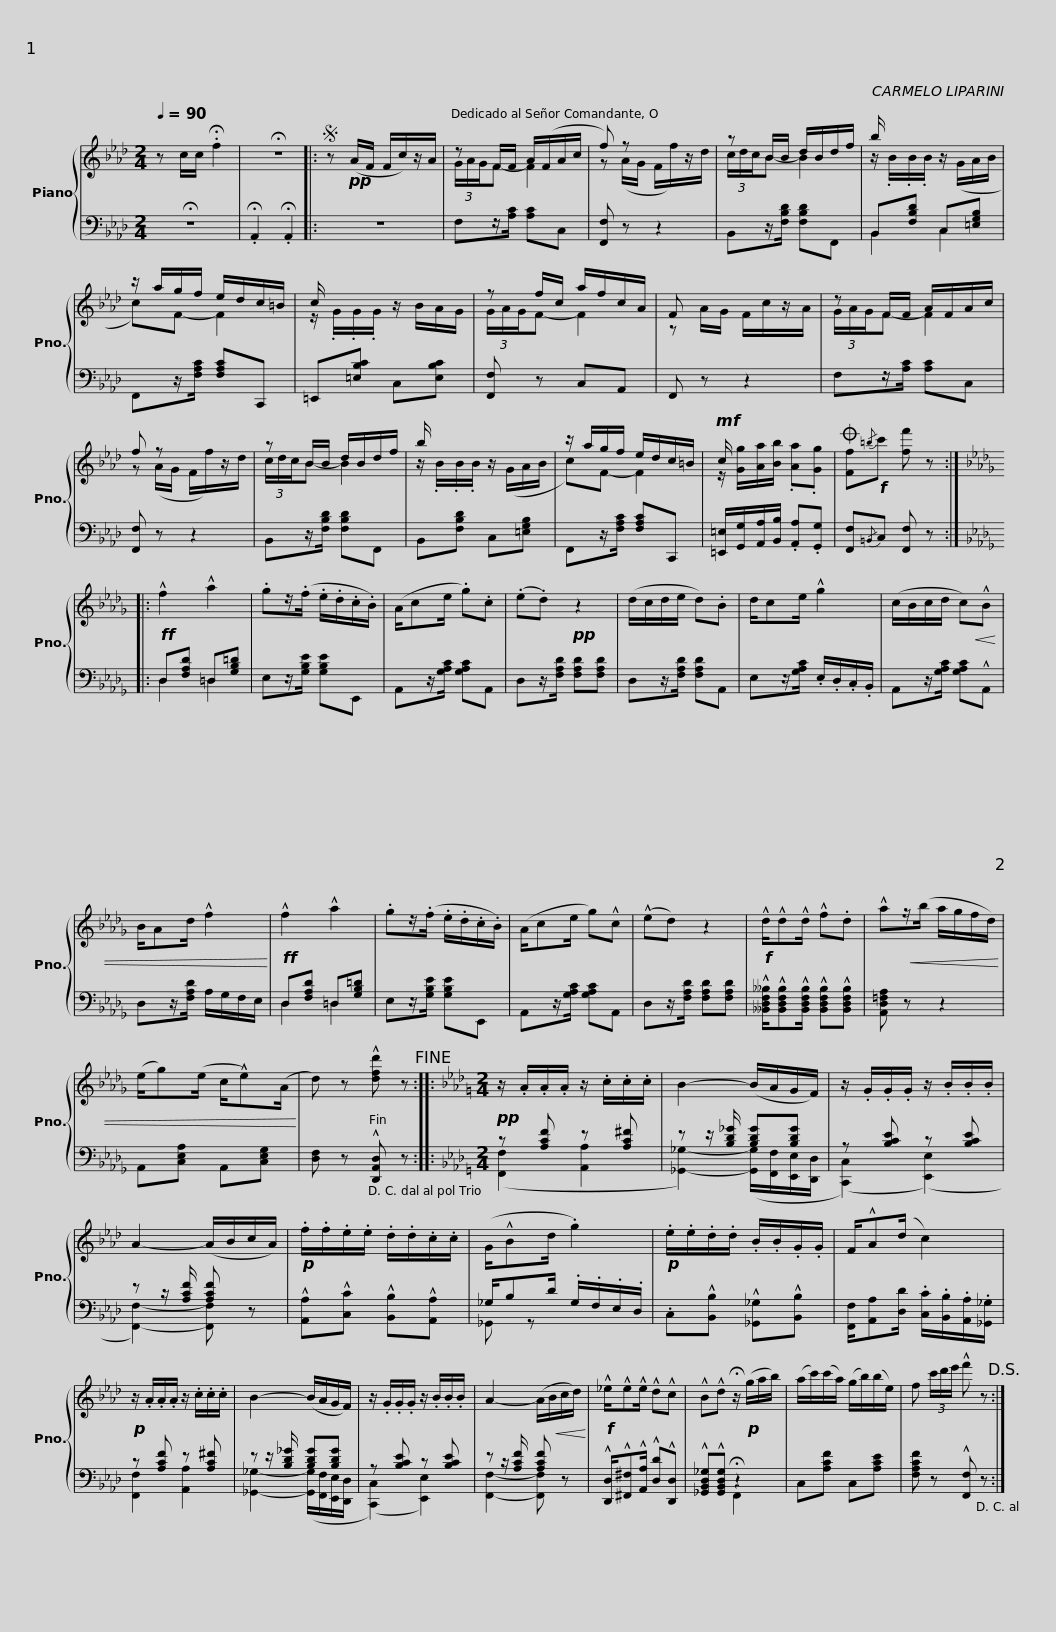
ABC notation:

X:1
%%score { ( 1 3 ) | ( 2 4 ) }
L:1/8
Q:1/4=90
M:2/4
I:linebreak $
K:Ab
V:1 treble
V:3 treble
V:2 bass
V:4 bass
V:1
 z c/c/ .!fermata!f2 | !fermata!z4 |:S z!pp! (A/F/ F/c/)z/A/ | z F/F/ A/(F/A/c/ | f) z x2 | %5
 z B/B/ d/B/d/f/ |$ b/ x7/2 | z/ a/g/f/ e/d/c/=B/ | c/ x7/2 | z f/c/ a/f/c/A/ | %10
 F x3 | z F/F/ A/F/A/c/ |$ f z x2 | z B/B/ d/B/d/f/ | b/ x7/2 | %15
 z/ a/g/f/ e/d/c/=B/ |!mf! c/ x7/2 |O [Ff]!f!{/=b}c' [ff'] z ::$[K:Db]!ff! !^!f2 !^!a2 | .gz/(.f/ .e/.d/.c/.B/) | %20
 (A/ce/ .g).c | (.e.d)!pp! z2 | (d/c/d/e/ d).B |$ d/ce/ !^!g2 | (c/B/c/d/ c)!<(!!^!B | %25
 B/Ad/ !^!f2!<)! |!ff! !^!f2 !^!a2 | .gz/(.f/ .e/.d/.c/.B/) | (A/ce/ g)!^!c |$ (!^!ed) z2 | %30
!f! !^!d/!^!d!^!d/ !^!f.d | !^!a!<(!z/(b/ a/g/f/d/) | (e/g)(e/ c/!^!e)(A/!<)! | d) z !^![dfd'] z!fine! ::$[K:Ab][M:2/4]!pp! z/ .A/.A/.A/ z/ .c/.c/.c/ | %35
 B2- (B/A/G/F/) | z/ .G/.G/.G/ z/ .B/.B/.B/ | A2- (A/B/c/A/) |!p! .f/.f/.e/.e/ .d/.d/.c/.c/ |$ (G/!^!Bd/ .g2) | %40
!p! .e/.e/.d/.d/ .B/.B/.G/.G/ | F/!^!A(d/ c2) |!p! z/ .A/.A/.A/ z/ .c/.c/.c/ | B2- (B/A/G/F/) |$ z/ .G/.G/.G/ z/ .B/.B/.B/ | %45
 A2- (A/!<(!B/c/d/)!<)! |!f! !^!_e/!^!e!^!e/ !^!d!^!c | !^!B!^!d !fermata!z/!p! (g/a/b/) | (a/c'/)(c'/a/) (g/b/)(b/e/) | f (3c'/d'/e'/ !^!f' z!D.S.! :| %50
V:2
 !fermata!z4 | .!fermata!A,,2 .!fermata!A,,2 |: z4 | F,z/[A,C]/ [A,C]C, | [F,,F,] z z2 | %5
 B,,z/[F,B,D]/ [F,B,D]F,, |$ B,,[F,B,D] C,[=E,G,B,] | F,,z/[F,A,C]/ [F,A,C]C,, | =E,,[=E,B,C] C,[E,B,C] | [F,,F,] z C,A,, | %10
 F,, z z2 | F,z/[A,C]/ [A,C]C, |$ [F,,F,] z z2 | B,,z/[F,B,D]/ [F,B,D]F,, | B,,[F,B,D] C,[=E,G,B,] | %15
 F,,z/[F,A,C]/ [F,A,C]C,, | [=E,,=E,]/[G,,G,]/[A,,A,]/[B,,B,]/ .[A,,A,].[G,,G,] | [F,,F,]{/=B,,}C, [F,,F,] z ::$[K:Db] D,[F,A,D] =D,[G,B,=D] | E,z/[G,B,E]/ [G,B,E]E,, | %20
 A,,z/[G,A,C]/ [G,A,C]A,, | D,z/[F,A,D]/ [F,A,D][F,A,D] | D,z/[F,A,D]/ [F,A,D]A,, |$ E,z/[G,A,C]/ .E,/.D,/.C,/.B,,/ | A,,z/[G,A,C]/ [G,A,C]!^!A,, | %25
 D,z/[F,A,D]/ A,/G,/F,/E,/ | D,[F,A,D] =D,[G,B,=D] | E,z/[G,B,E]/ [G,B,E]E,, | A,,z/[G,A,C]/ [G,A,C]A,, |$ D,z/[F,A,D]/ [F,A,D][F,A,D] | %30
 !^![__B,,D,F,__B,]/!^![B,,D,F,B,]!^![B,,D,F,B,]/ !^![B,,D,F,B,]!^![B,,D,F,B,] | [A,,D,=F,A,] z z2 | A,,[C,E,A,] A,,[C,E,G,] | [D,F,] z !^![D,,A,,D,] z ::$[K:Ab][M:2/4] z [A,CF] z [A,C^F] | %35
 z z/ [B,D_G]/ [B,DG][B,DG] | z [B,CE] z [B,CE] | z z/ [A,CF]/ [A,CF] z | !^![A,,A,]!^![C,C] !^![B,,B,]!^![A,,A,] |$ _G,/B,D/ .G,/.F,/.E,/.D,/ | %40
 .C,!^![B,,B,] !^![_G,,_G,]!^![B,,B,] | [F,,F,]/[A,,A,][D,D]/ .[C,C]/.[B,,B,]/.[A,,A,]/.[_G,,_G,]/ | z [A,CF] z [A,C^F] | z z/ [B,D_G]/ [B,DG][B,DG] |$ z [B,CE] z [B,CE] | %45
 z z/ [A,CF]/ [A,CF] z | !^![D,,D,]/!^![^F,,^F,]!^![A,,A,]/ !^![D,D]!^![D,,D,] | !^![_G,,B,,D,_G,]!^![G,,B,,D,G,] !fermata!z2 | C,[A,CF] C,[A,CE] | [F,A,CF] z !^![F,,F,] z :| %50
V:3
 x4 | x4 |: x4 | (3G/A/G/F- F2 | z (A/G/ F/f/)z/d/ | %5
 (3c/d/c/B- B2 |$ z/ .B/.B/.B/ z/ (G/A/B/ | c)F- F2 | z/ .G/.G/.G/ z/ B/A/G/ | (3G/A/G/F- F2 | %10
 z A/G/ F/c/z/A/ | (3G/A/G/F- F2 |$ z (A/G/ F/f/)z/d/ | (3c/d/c/B- B2 | z/ .B/.B/.B/ z/ (G/A/B/ | %15
 c)F- F2 | z/ [Gg]/[Aa]/[Bb]/ .[Aa].[Gg] | x4 ::$[K:Db] x4 | x4 | %20
 x4 | x4 | x4 |$ x4 | x4 | %25
 x4 | x4 | x4 | x4 |$ x4 | %30
 x4 | x4 | x4 | x4 ::$[K:Ab][M:2/4] x4 | %35
 x4 | x4 | x4 | x4 |$ x4 | %40
 x4 | x4 | x4 | x4 |$ x4 | %45
 x4 | x4 | x4 | x4 | x4 :| %50
V:4
 x4 | x4 |: x4 | x4 | x4 | %5
 x4 |$ B,,2 C,2 | x4 | x4 | x4 | %10
 x4 | x4 |$ x4 | x4 | x4 | %15
 x4 | x4 | x4 ::$[K:Db] D,2 =D,2 | x4 | %20
 x4 | x4 | x4 |$ x4 | x4 | %25
 x4 | D,2 =D,2 | x4 | x4 |$ x4 | %30
 x4 | x4 | x4 | x4 ::$[K:Ab][M:2/4] ([F,,F,]2 [A,,A,]2 | %35
 [_G,,_G,]2-) ([G,,G,]/[F,,F,]/[E,,E,]/[D,,D,]/ | ([C,,C,]2) ([E,,E,]2) | [F,,F,]2-) [F,,F,] z | x4 |$ _G,, z x2 | %40
 x4 | x4 | [F,,F,]2 [A,,A,]2 | [_G,,_G,]2- ([G,,G,]/[F,,F,]/[E,,E,]/[D,,D,]/ |$ ([C,,C,]2) [E,,E,]2) | %45
 [F,,F,]2- [F,,F,] z | x4 | x2 F,,2 | x4 | x4 :| %50
